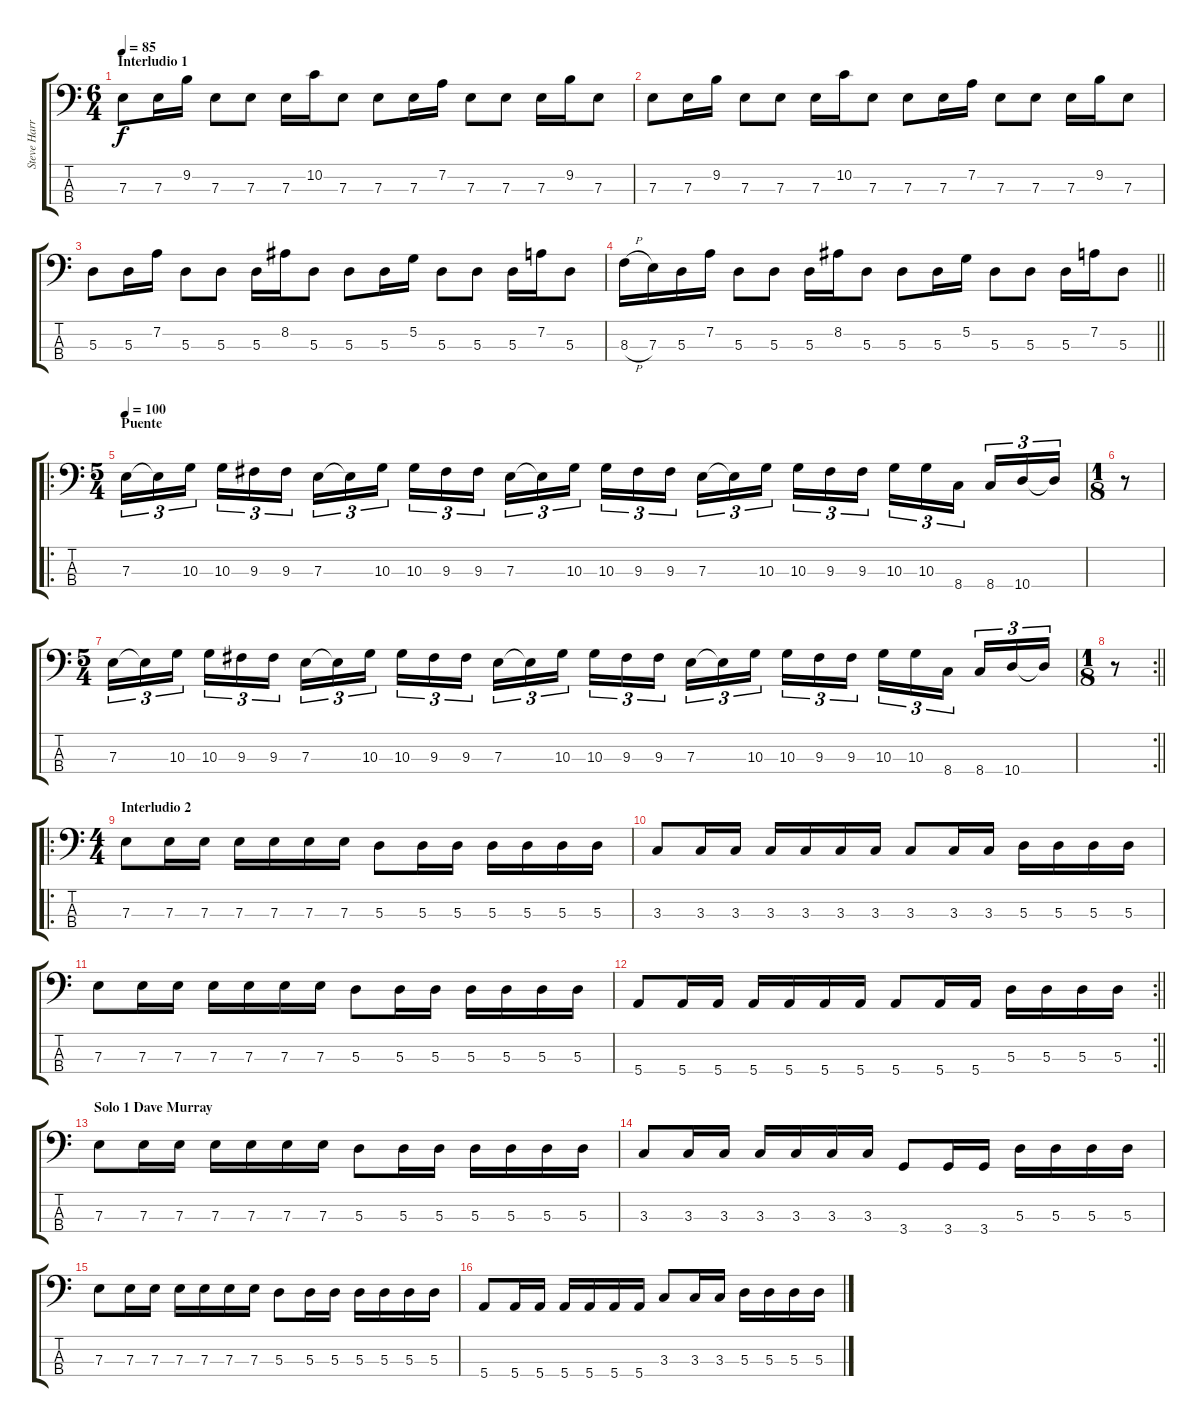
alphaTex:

\track ("Steve Harris" "Steve Harr") {instrument electricbassfinger}
\staff {score tabs}
\tuning (G2 D2 A1 E1) {hide}
\ts (6 4)
\section ("" "Interludio 1")
\tempo 85
\clef f4
\ks c
7.3.8{dy f} 7.3.16 9.2.16 7.3.8 7.3.8 7.3.16 10.2.16 7.3.8 7.3.8 7.3.16 7.2.16 7.3.8 7.3.8 7.3.16 9.2.16 7.3.8 |
7.3.8 7.3.16 9.2.16 7.3.8 7.3.8 7.3.16 10.2.16 7.3.8 7.3.8 7.3.16 7.2.16 7.3.8 7.3.8 7.3.16 9.2.16 7.3.8 |
5.3.8 5.3.16 7.2.16 5.3.8 5.3.8 5.3.16 8.2.16 5.3.8 5.3.8 5.3.16 5.2.16 5.3.8 5.3.8 5.3.16 7.2.16 5.3.8 |
\barLineRight lightlight
8.3{h}.16 7.3.16 5.3.16 7.2.16 5.3.8 5.3.8 5.3.16 8.2.16 5.3.8 5.3.8 5.3.16 5.2.16 5.3.8 5.3.8 5.3.16 7.2.16 5.3.8 |
\ro
\ts (5 4)
\section ("" "Puente")
\tempo 100
7.3.16{tu (3 2)} 7.3{t}.16{tu (3 2)} 10.3.16{tu (3 2) beam splitsecondary} 10.3.16{tu (3 2)} 9.3.16{tu (3 2)} 9.3.16{tu (3 2)} 7.3.16{tu (3 2)} 7.3{t}.16{tu (3 2)} 10.3.16{tu (3 2) beam splitsecondary} 10.3.16{tu (3 2)} 9.3.16{tu (3 2)} 9.3.16{tu (3 2)} 7.3.16{tu (3 2)} 7.3{t}.16{tu (3 2)} 10.3.16{tu (3 2) beam splitsecondary} 10.3.16{tu (3 2)} 9.3.16{tu (3 2)} 9.3.16{tu (3 2)} 7.3.16{tu (3 2)} 7.3{t}.16{tu (3 2)} 10.3.16{tu (3 2) beam splitsecondary} 10.3.16{tu (3 2)} 9.3.16{tu (3 2)} 9.3.16{tu (3 2)} 10.3.16{tu (3 2)} 10.3.16{tu (3 2)} 8.4.16{tu (3 2) beam splitsecondary} 8.4.16{tu (3 2)} 10.4.16{tu (3 2)} 10.4{t}.16{tu (3 2)} |
\ts (1 8)
r.8 |
\ts (5 4)
7.3.16{tu (3 2)} 7.3{t}.16{tu (3 2)} 10.3.16{tu (3 2) beam splitsecondary} 10.3.16{tu (3 2)} 9.3.16{tu (3 2)} 9.3.16{tu (3 2)} 7.3.16{tu (3 2)} 7.3{t}.16{tu (3 2)} 10.3.16{tu (3 2) beam splitsecondary} 10.3.16{tu (3 2)} 9.3.16{tu (3 2)} 9.3.16{tu (3 2)} 7.3.16{tu (3 2)} 7.3{t}.16{tu (3 2)} 10.3.16{tu (3 2) beam splitsecondary} 10.3.16{tu (3 2)} 9.3.16{tu (3 2)} 9.3.16{tu (3 2)} 7.3.16{tu (3 2)} 7.3{t}.16{tu (3 2)} 10.3.16{tu (3 2) beam splitsecondary} 10.3.16{tu (3 2)} 9.3.16{tu (3 2)} 9.3.16{tu (3 2)} 10.3.16{tu (3 2)} 10.3.16{tu (3 2)} 8.4.16{tu (3 2) beam splitsecondary} 8.4.16{tu (3 2)} 10.4.16{tu (3 2)} 10.4{t}.16{tu (3 2)} |
\rc 2
\ts (1 8)
\barLineRight lightlight
r.8 |
\ro
\ts (4 4)
\section ("" "Interludio 2")
7.3.8 7.3.16 7.3.16 7.3.16 7.3.16 7.3.16 7.3.16 5.3.8 5.3.16 5.3.16 5.3.16 5.3.16 5.3.16 5.3.16 |
3.3.8 3.3.16 3.3.16 3.3.16 3.3.16 3.3.16 3.3.16 3.3.8 3.3.16 3.3.16 5.3.16 5.3.16 5.3.16 5.3.16 |
7.3.8 7.3.16 7.3.16 7.3.16 7.3.16 7.3.16 7.3.16 5.3.8 5.3.16 5.3.16 5.3.16 5.3.16 5.3.16 5.3.16 |
\rc 2
\barLineRight lightlight
5.4.8 5.4.16 5.4.16 5.4.16 5.4.16 5.4.16 5.4.16 5.4.8 5.4.16 5.4.16 5.3.16 5.3.16 5.3.16 5.3.16 |
\section ("" "Solo 1 Dave Murray")
7.3.8 7.3.16 7.3.16 7.3.16 7.3.16 7.3.16 7.3.16 5.3.8 5.3.16 5.3.16 5.3.16 5.3.16 5.3.16 5.3.16 |
3.3.8 3.3.16 3.3.16 3.3.16 3.3.16 3.3.16 3.3.16 3.4.8 3.4.16 3.4.16 5.3.16 5.3.16 5.3.16 5.3.16 |
7.3.8 7.3.16 7.3.16 7.3.16 7.3.16 7.3.16 7.3.16 5.3.8 5.3.16 5.3.16 5.3.16 5.3.16 5.3.16 5.3.16 |
5.4.8 5.4.16 5.4.16 5.4.16 5.4.16 5.4.16 5.4.16 3.3.8 3.3.16 3.3.16 5.3.16 5.3.16 5.3.16 5.3.16
